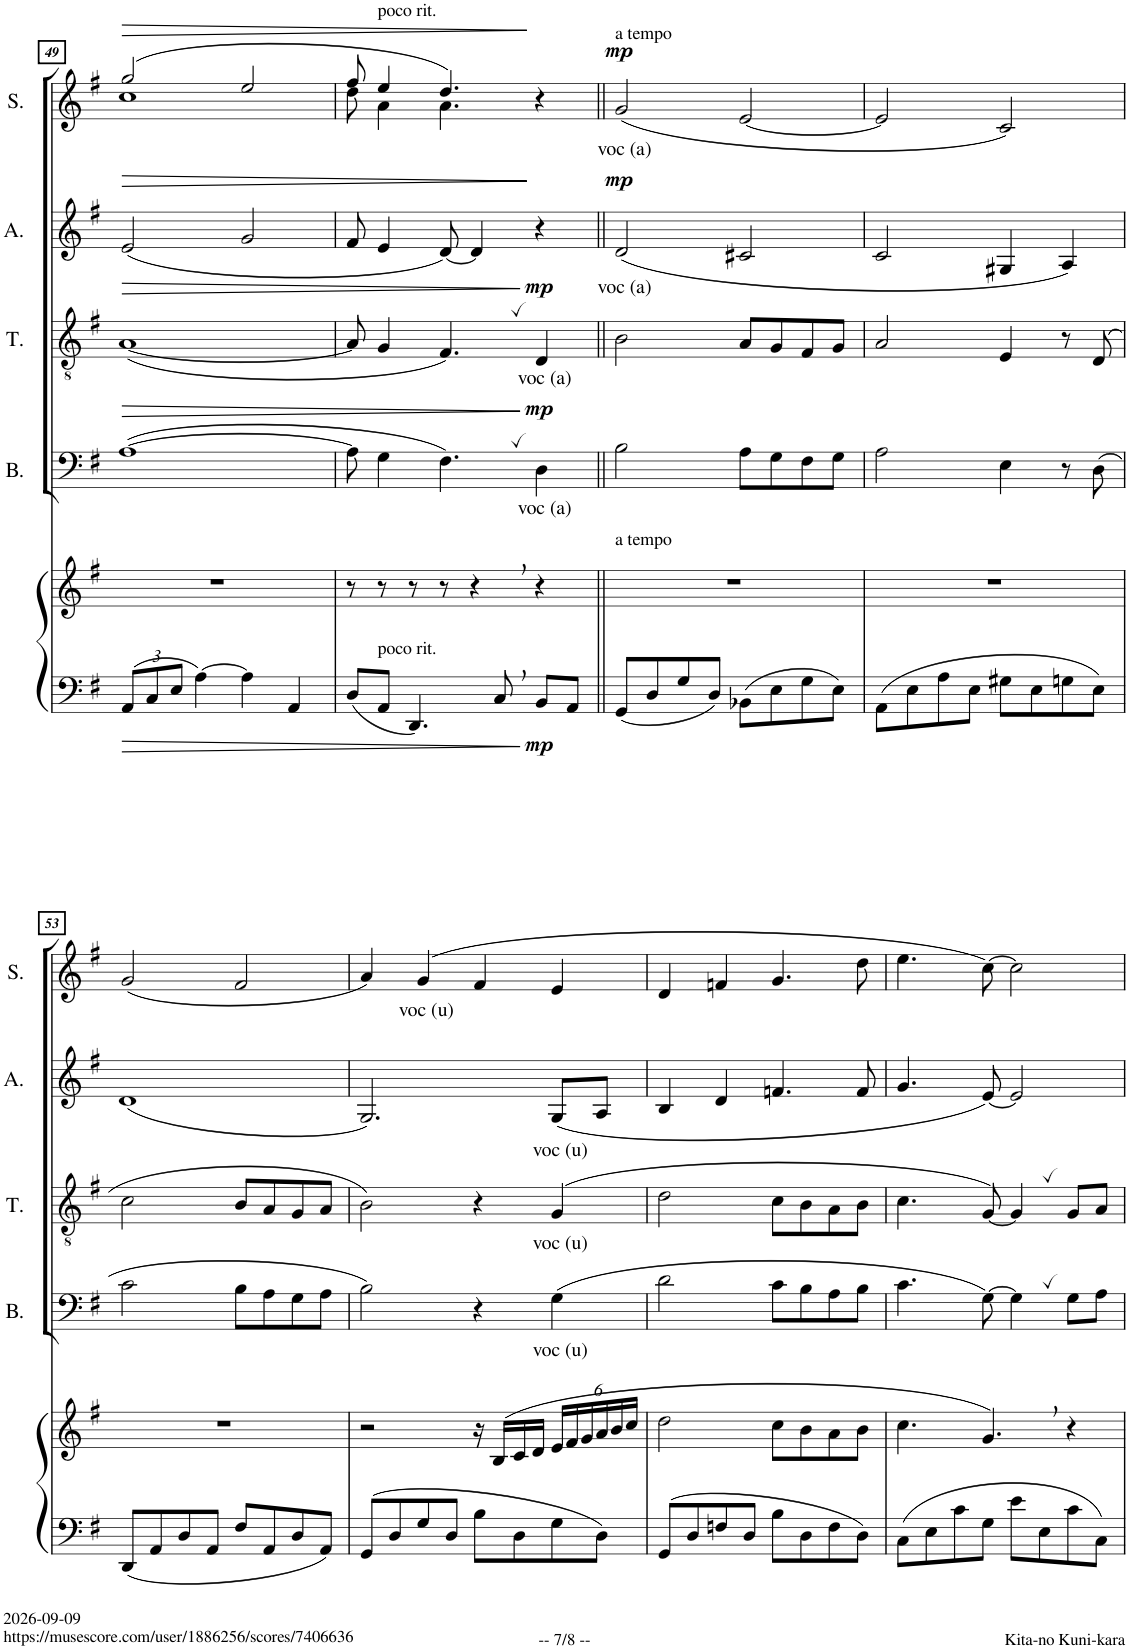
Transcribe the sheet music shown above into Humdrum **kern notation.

**kern	**kern	**dynam	**kern	**text	**dynam	**kern	**text	**dynam	**kern	**text	**dynam	**kern	**text	**dynam
*part5	*part5	*part5	*part4	*part4	*part4	*part3	*part3	*part3	*part2	*part2	*part2	*part1	*part1	*part1
*staff6	*staff5	*staff5/6	*staff4	*staff4	*staff4	*staff3	*staff3	*staff3	*staff2	*staff2	*staff2	*staff1	*staff1	*staff1
*I"Piano	*	*	*I"Bass	*	*	*I"Tenor	*	*	*I"Alto	*	*	*I"Soprano	*	*
*I'Pno	*	*	*I'B.	*	*	*I'T.	*	*	*I'A.	*	*	*I'S.	*	*
!!LO:PB:g=z
*clefF4	*clefG2	*	*clefF4	*	*	*clefGv2	*	*	*clefG2	*	*	*clefG2	*	*
*	*	*	*	*	*	*	*	*	*Trd1c2	*	*	*	*	*
*k[f#]	*k[f#]	*	*k[f#]	*	*	*k[f#]	*	*	*k[f#]	*	*	*k[f#]	*	*
*M4/4	*M4/4	*	*M4/4	*	*	*M4/4	*	*	*M4/4	*	*	*M4/4	*	*
*Xbrackettup	*	*	*	*	*	*	*	*	*	*	*	*	*	*
=49	=49	=49	=49	=49	=49	=49	=49	=49	=49	=49	=49	=49	=49	=49
!	!	!	!	!	!LO:HP:b	!	!	!LO:HP:b	!	!	!LO:HP:b	!	!	!LO:HP:b
*	*	*	*	*	*	*	*	*	*	*	*	*^	*	*
12AA/L	1r	.	([1A	.	>	([1A	.	>	(2e/	.	>	(2gg/	1cc	.	>
12C/	.	.	.	.	.	.	.	.	.	.	.	.	.	.	.
12E/J	.	.	.	.	.	.	.	.	.	.	.	.	.	.	.
[4A\	.	.	.	.	.	.	.	.	.	.	.	.	.	.	.
4A\]	.	.	.	.	.	.	.	.	2g/	.	.	2ee/	.	.	.
4AA/	.	.	.	.	.	.	.	.	.	.	.	.	.	.	.
=50	=50	=50	=50	=50	=50	=50	=50	=50	=50	=50	=50	=50	=50	=50	=50
8D/L	8r	.	8A\]	.	.	8A/]	.	.	8f#/	.	.	8ff#/	8dd\	.	.
!	!	!	!	!	!	!	!	!	!	!	!	!LO:TX:a:t=poco rit.	!	!	!
!LO:TX:a:t=poco rit.	!	!	!	!	!	!	!	!	!	!	!	!	!	!	!
8AA/J	8r	.	4G\	.	.	4G/	.	.	4e/	.	.	4ee/	4a\	.	.
4.DD/	8r	.	.	.	.	.	.	.	.	.	.	.	.	.	.
.	8r	.	4.F#,\)	.	.	4.F#,/)	.	.	[8d/)	.	.	4.dd/)	4.a\	.	.
.	4r	.	.	.	.	.	.	.	4d/]	.	.	.	.	.	.
8C,/	.	.	.	.	.	.	.	.	.	.	.	.	.	.	.
!	!	!LO:DY:b=2	!	!LO:LY:b	!LO:DY:n=1:a	!	!LO:LY:b	!LO:DY:n=1:a	!	!	!	!	!	!	!
8BB/L	4r	mp	4D\	voc (a)	] mp	4D/	voc (a)	] mp	4r	.	]	4r	4ryy	.	]
8AA/J	.	.	.	.	.	.	.	.	.	.	.	.	.	.	.
*	*	*	*	*	*	*	*	*	*	*	*	*v	*v	*	*
=51||	=51||	=51||	=51||	=51||	=51||	=51||	=51||	=51||	=51||	=51||	=51||	=51||	=51||	=51||
!	!	!	!	!	!	!	!	!	!	!	!	!LO:TX:a:t=a tempo	!	!
!	!LO:TX:a:t=a tempo	!	!	!	!	!	!	!	!	!	!	!	!	!
!	!	!	!	!	!	!	!	!	!	!LO:LY:b	!LO:DY:a	!	!LO:LY:b	!LO:DY:a
8GG/L	1r	.	2B\	.	.	2B\	.	.	(2d/	voc (a)	mp	(2g/	voc (a)	mp
8D/	.	.	.	.	.	.	.	.	.	.	.	.	.	.
8G/	.	.	.	.	.	.	.	.	.	.	.	.	.	.
8D/J	.	.	.	.	.	.	.	.	.	.	.	.	.	.
8BB-X\L	.	.	8A\L	.	.	8A/L	.	.	2c#X/	.	.	[2e/	.	.
8E\	.	.	8G\	.	.	8G/	.	.	.	.	.	.	.	.
8G\	.	.	8F#\	.	.	8F#/	.	.	.	.	.	.	.	.
8E\J	.	.	8G\J	.	.	8G/J	.	.	.	.	.	.	.	.
=52	=52	=52	=52	=52	=52	=52	=52	=52	=52	=52	=52	=52	=52	=52
8AA\L	1r	.	2A\	.	.	2A/	.	.	2c/	.	.	2e/]	.	.
8E\	.	.	.	.	.	.	.	.	.	.	.	.	.	.
8A\	.	.	.	.	.	.	.	.	.	.	.	.	.	.
8E\J	.	.	.	.	.	.	.	.	.	.	.	.	.	.
8G#X\L	.	.	4E\	.	.	4E/	.	.	4G#X/	.	.	2c/)	.	.
8E\	.	.	.	.	.	.	.	.	.	.	.	.	.	.
8Gn\	.	.	8r	.	.	8r	.	.	4A/)	.	.	.	.	.
8E\J	.	.	(8D\	.	.	(8D/	.	.	.	.	.	.	.	.
!!LO:LB:g=z
=53	=53	=53	=53	=53	=53	=53	=53	=53	=53	=53	=53	=53	=53	=53
8DD/L	1r	.	2c\	.	.	2c\	.	.	(1d	.	.	(2g/	.	.
8AA/	.	.	.	.	.	.	.	.	.	.	.	.	.	.
8D/	.	.	.	.	.	.	.	.	.	.	.	.	.	.
8AA/J	.	.	.	.	.	.	.	.	.	.	.	.	.	.
8F#/L	.	.	8B\L	.	.	8B/L	.	.	.	.	.	2f#/	.	.
8AA/	.	.	8A\	.	.	8A/	.	.	.	.	.	.	.	.
8D/	.	.	8G\	.	.	8G/	.	.	.	.	.	.	.	.
8AA/J	.	.	8A\J	.	.	8A/J	.	.	.	.	.	.	.	.
=54	=54	=54	=54	=54	=54	=54	=54	=54	=54	=54	=54	=54	=54	=54
8GG/L	2r	.	2B\)	.	.	2B\)	.	.	2.G/)	.	.	4a/)	.	.
8D/	.	.	.	.	.	.	.	.	.	.	.	.	.	.
!	!	!	!	!	!	!	!	!	!	!	!	!	!LO:LY:b	!
8G/	.	.	.	.	.	.	.	.	.	.	.	(4g/	voc (u)	.
8D/J	.	.	.	.	.	.	.	.	.	.	.	.	.	.
8B\L	16r	.	4r	.	.	4r	.	.	.	.	.	4f#/	.	.
.	(16B/LL	.	.	.	.	.	.	.	.	.	.	.	.	.
8D\	16c/	.	.	.	.	.	.	.	.	.	.	.	.	.
.	16d/JJ	.	.	.	.	.	.	.	.	.	.	.	.	.
*	*Xbrackettup	*	*	*	*	*	*	*	*	*	*	*	*	*
!	!	!	!	!LO:LY:b	!	!	!LO:LY:b	!	!	!LO:LY:b	!	!	!	!
8G\	24e/LL	.	(4G\	voc (u)	.	(4G/	voc (u)	.	(8G/L	voc (u)	.	4e/	.	.
.	24f#/	.	.	.	.	.	.	.	.	.	.	.	.	.
.	24g/	.	.	.	.	.	.	.	.	.	.	.	.	.
8D\J	24a/	.	.	.	.	.	.	.	8A/J	.	.	.	.	.
.	24b/	.	.	.	.	.	.	.	.	.	.	.	.	.
.	24cc/JJ	.	.	.	.	.	.	.	.	.	.	.	.	.
=55	=55	=55	=55	=55	=55	=55	=55	=55	=55	=55	=55	=55	=55	=55
8GG/L	2dd\	.	2d\	.	.	2d\	.	.	4B/	.	.	4d/	.	.
8D/	.	.	.	.	.	.	.	.	.	.	.	.	.	.
8Fn/	.	.	.	.	.	.	.	.	4d/	.	.	4fn/	.	.
8D/J	.	.	.	.	.	.	.	.	.	.	.	.	.	.
8B\L	8cc\L	.	8c\L	.	.	8c\L	.	.	4.fn/	.	.	4.g/	.	.
8D\	8b\	.	8B\	.	.	8B\	.	.	.	.	.	.	.	.
8F\	8a\	.	8A\	.	.	8A\	.	.	.	.	.	.	.	.
8D\J	8b\J	.	8B\J	.	.	8B\J	.	.	8f/	.	.	8dd\	.	.
=56	=56	=56	=56	=56	=56	=56	=56	=56	=56	=56	=56	=56	=56	=56
8C\L	4.cc\	.	4.c\	.	.	4.c\	.	.	4.g/	.	.	4.ee\	.	.
8E\	.	.	.	.	.	.	.	.	.	.	.	.	.	.
8c\	.	.	.	.	.	.	.	.	.	.	.	.	.	.
8G\J	4.g,/)	.	[8G\)	.	.	[8G/)	.	.	[8e/)	.	.	[8cc\)	.	.
8e\L	.	.	4G,\]	.	.	4G,/]	.	.	2e/]	.	.	2cc\]	.	.
8E\	.	.	.	.	.	.	.	.	.	.	.	.	.	.
8c\	4r	.	8G\L	.	.	8G/L	.	.	.	.	.	.	.	.
8C\J	.	.	8A\J	.	.	8A/J	.	.	.	.	.	.	.	.
=	=	=	=	=	=	=	=	=	=	=	=	=	=	=
*-	*-	*-	*-	*-	*-	*-	*-	*-	*-	*-	*-	*-	*-	*-
